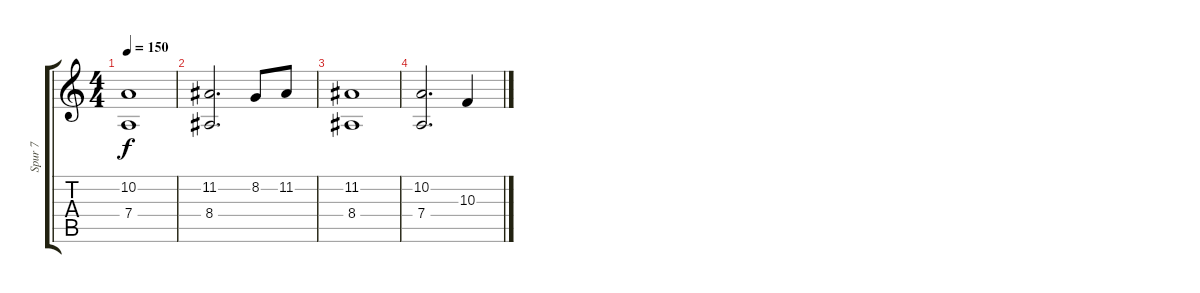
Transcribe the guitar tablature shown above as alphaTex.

\track ("Spur 7" "Spur 7") {instrument stringensemble1}
\staff {score tabs}
\tuning (E4 B3 G3 D3 A2 E2) {hide}
\ts (4 4)
\tempo 150
\clef g2
\ks c
(10.2 7.4).1{dy f} |
(11.2 8.4).2{d} 8.2.8 11.2.8 |
(11.2 8.4).1 |
(10.2 7.4).2{d} 10.3.4
